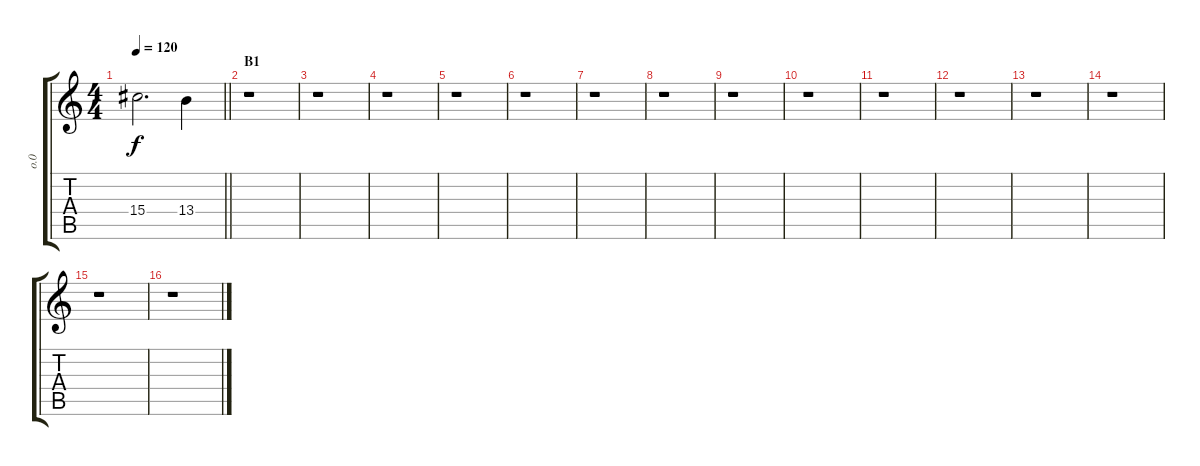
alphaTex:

\track ("o.0" "o.0") {instrument distortionguitar}
\staff {score tabs}
\tuning (C4 G3 Eb3 Bb2 F2 C2) {hide}
\ts (4 4)
\tempo 120
\clef g2
\barLineRight lightlight
\ks c
15.4.2{d dy f} 13.4.4 |
\section ("" "B1")
r.1 |
r.1 |
r.1 |
r.1 |
r.1 |
r.1 |
r.1 |
r.1 |
r.1 |
r.1 |
r.1 |
r.1 |
r.1 |
r.1 |
r.1
